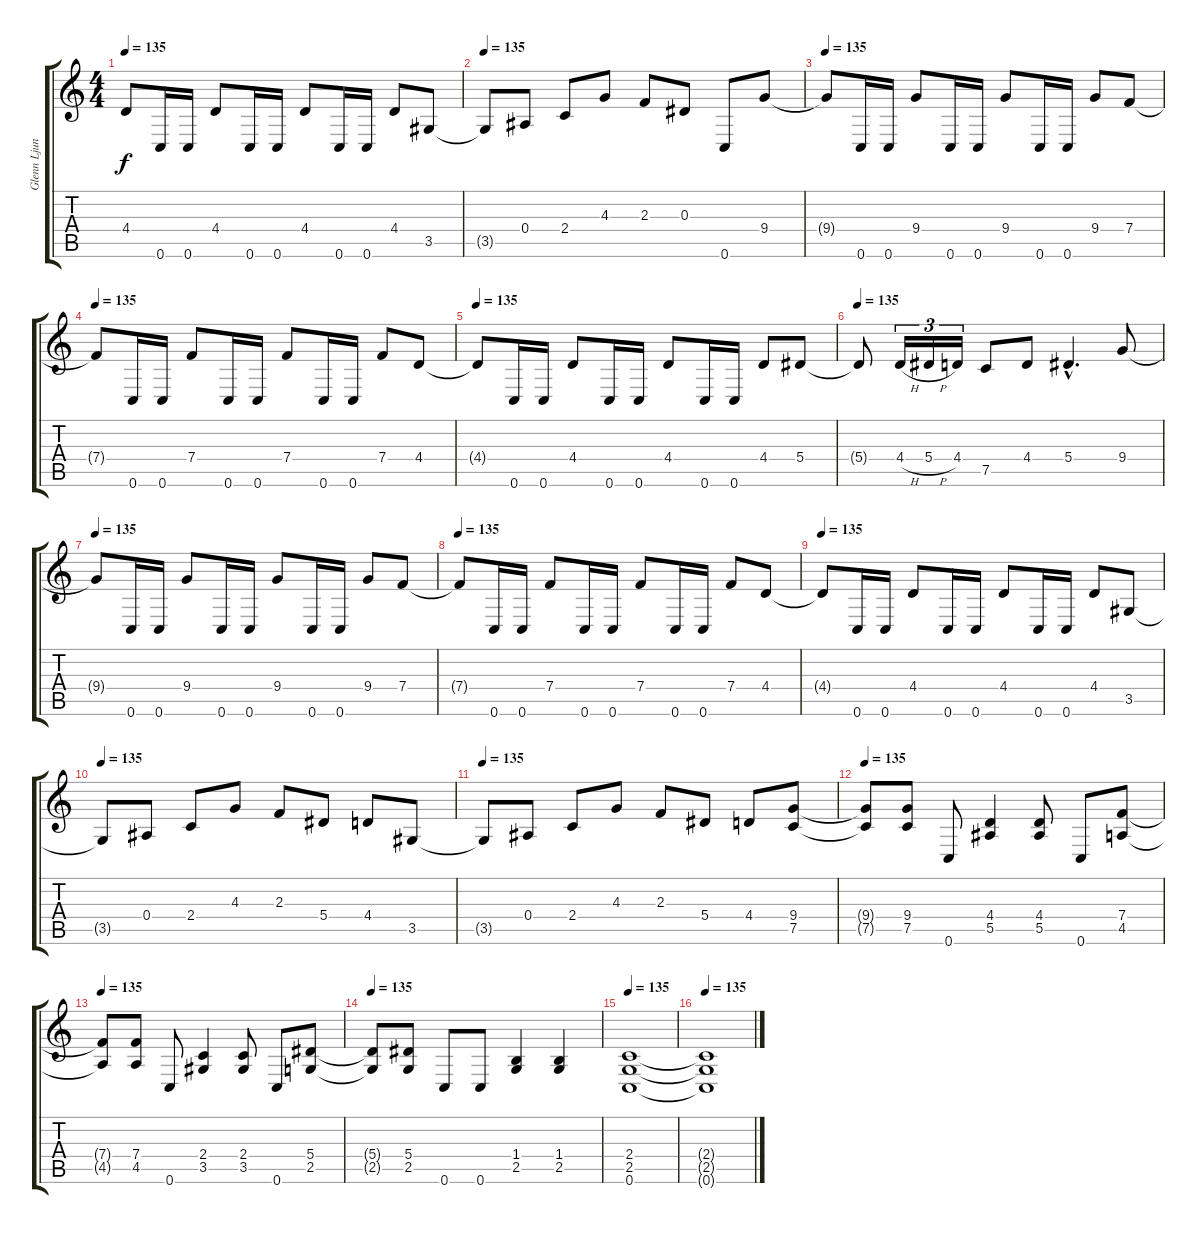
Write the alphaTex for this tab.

\track ("Glenn Ljungstrom" "Glenn Ljun") {instrument overdrivenguitar}
\staff {score tabs}
\tuning (C4 G3 Eb3 Bb2 F2 C2) {hide}
\ts (4 4)
\tempo 135
\clef g2
\ks c
4.4{t}.8{dy f} 0.6.16 0.6.16 4.4.8 0.6.16 0.6.16 4.4.8 0.6.16 0.6.16 4.4.8 3.5.8 |
\tempo 135
3.5{t}.8 0.4.8 2.4.8 4.3.8 2.3.8 0.3.8 0.6.8 9.4.8 |
\tempo 135
9.4{t}.8 0.6.16 0.6.16 9.4.8 0.6.16 0.6.16 9.4.8 0.6.16 0.6.16 9.4.8 7.4.8 |
\tempo 135
7.4{t}.8 0.6.16 0.6.16 7.4.8 0.6.16 0.6.16 7.4.8 0.6.16 0.6.16 7.4.8 4.4.8 |
\tempo 135
4.4{t}.8 0.6.16 0.6.16 4.4.8 0.6.16 0.6.16 4.4.8 0.6.16 0.6.16 4.4.8 5.4.8 |
\tempo 135
5.4{t}.8 4.4{h}.16{tu (3 2)} 5.4{h}.16{tu (3 2)} 4.4.16{tu (3 2)} 7.5.8 4.4.8 5.4{hac}.4{d} 9.4.8 |
\tempo 135
9.4{t}.8 0.6.16 0.6.16 9.4.8 0.6.16 0.6.16 9.4.8 0.6.16 0.6.16 9.4.8 7.4.8 |
\tempo 135
7.4{t}.8 0.6.16 0.6.16 7.4.8 0.6.16 0.6.16 7.4.8 0.6.16 0.6.16 7.4.8 4.4.8 |
\tempo 135
4.4{t}.8 0.6.16 0.6.16 4.4.8 0.6.16 0.6.16 4.4.8 0.6.16 0.6.16 4.4.8 3.5.8 |
\tempo 135
3.5{t}.8 0.4.8 2.4.8 4.3.8 2.3.8 5.4.8 4.4.8 3.5.8 |
\tempo 135
3.5{t}.8 0.4.8 2.4.8 4.3.8 2.3.8 5.4.8 4.4.8 (9.4 7.5).8 |
\tempo 135
(9.4{t} 7.5{t}).8 (9.4 7.5).8 0.6.8 (4.4 5.5).4 (4.4 5.5).8 0.6.8 (7.4 4.5).8 |
\tempo 135
(7.4{t} 4.5{t}).8 (7.4 4.5).8 0.6.8 (2.4 3.5).4 (2.4 3.5).8 0.6.8 (5.4 2.5).8 |
\tempo 135
(5.4{t} 2.5{t}).8 (5.4 2.5).8 0.6.8 0.6.8 (1.4 2.5).4 (1.4 2.5).4 |
\tempo 135
(2.4 2.5 0.6).1 |
\tempo 135
(2.4{t} 2.5{t} 0.6{t}).1
